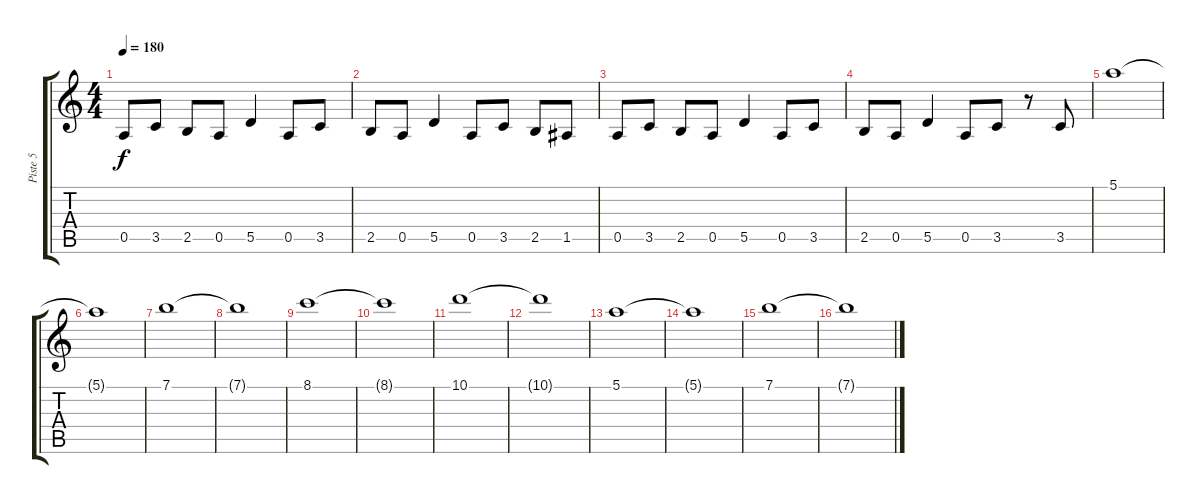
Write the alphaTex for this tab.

\track ("Piste 5" "Piste 5") {instrument distortionguitar}
\staff {score tabs}
\tuning (E4 B3 G3 D3 A2 E2) {hide}
\ts (4 4)
\tempo 180
\clef g2
\ks c
0.5.8{dy f} 3.5.8 2.5.8 0.5.8 5.5.4 0.5.8 3.5.8 |
2.5.8 0.5.8 5.5.4 0.5.8 3.5.8 2.5.8 1.5.8 |
0.5.8 3.5.8 2.5.8 0.5.8 5.5.4 0.5.8 3.5.8 |
2.5.8 0.5.8 5.5.4 0.5.8 3.5.8 r.8 3.5.8 |
5.1.1 |
5.1{t}.1 |
7.1.1 |
7.1{t}.1 |
8.1.1 |
8.1{t}.1 |
10.1.1 |
10.1{t}.1 |
5.1.1 |
5.1{t}.1 |
7.1.1 |
7.1{t}.1
